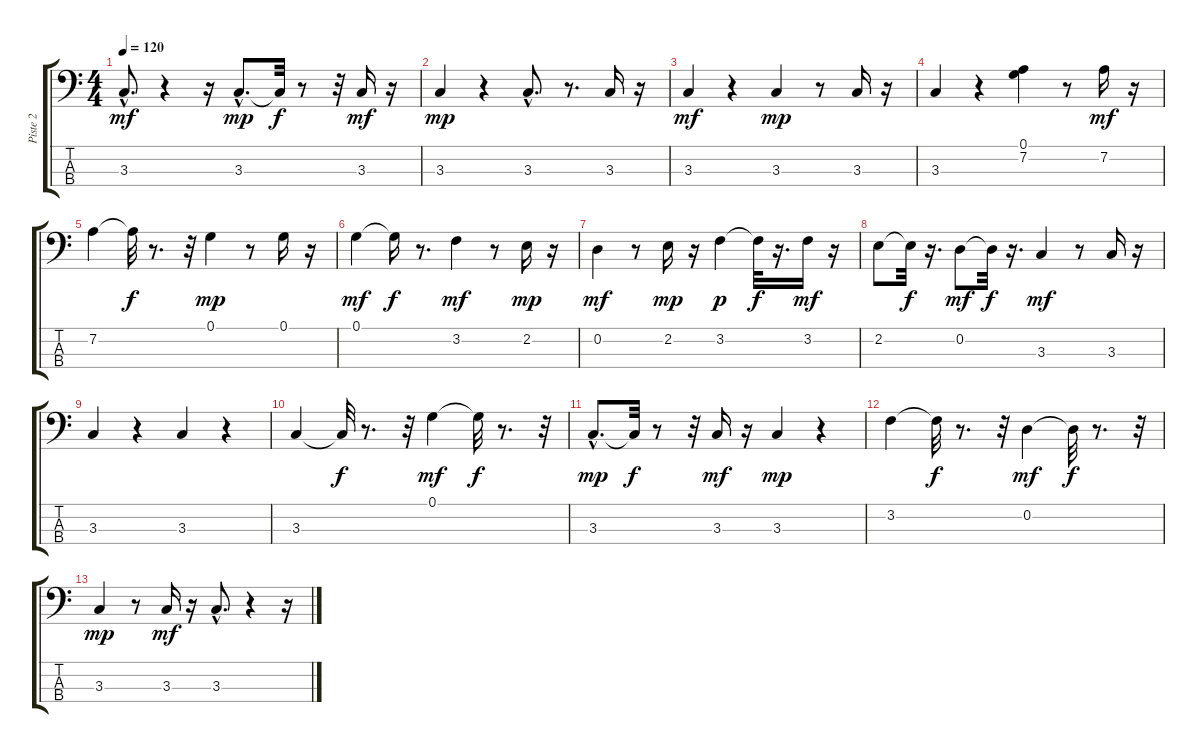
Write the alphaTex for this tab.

\track ("Piste 2" "Piste 2") {instrument electricbassfinger}
\staff {score tabs}
\tuning (G2 D2 A1 E1) {hide}
\ts (4 4)
\tempo 120
\clef f4
\ks c
3.3{hac}.8{d dy mf} r.4 r.16 3.3{hac}.8{d dy mp} 3.3{t}.32{dy f} r.8 r.32 3.3.16{dy mf} r.16 |
3.3.4{dy mp} r.4 3.3{hac}.8{d} r.8{d} 3.3.16 r.16 |
3.3.4{dy mf} r.4 3.3.4{dy mp} r.8 3.3.16 r.16 |
3.3.4 r.4 (0.1 7.2).4 r.8 7.2.16{dy mf} r.16 |
7.2.4 7.2{t}.32{dy f} r.8{d} r.32 0.1.4{dy mp} r.8 0.1.16 r.16 |
0.1.4{dy mf} 0.1{t}.16{dy f} r.8{d} 3.2.4{dy mf} r.8 2.2.16{dy mp} r.16 |
0.2.4{dy mf} r.8 2.2.16{dy mp} r.16 3.2.4{dy p} 3.2{t}.32{dy f} r.16{d} 3.2.16{dy mf} r.16 |
2.2.8 2.2{t}.32{dy f} r.16{d} 0.2.8{dy mf} 0.2{t}.32{dy f} r.16{d} 3.3.4{dy mf} r.8 3.3.16 r.16 |
3.3.4 r.4 3.3.4 r.4 |
3.3.4 3.3{t}.32{dy f} r.8{d} r.32 0.1.4{dy mf} 0.1{t}.32{dy f} r.8{d} r.32 |
3.3{hac}.8{d dy mp} 3.3{t}.32{dy f} r.8 r.32 3.3.16{dy mf} r.16 3.3.4{dy mp} r.4 |
3.2.4 3.2{t}.32{dy f} r.8{d} r.32 0.2.4{dy mf} 0.2{t}.32{dy f} r.8{d} r.32 |
3.3.4{dy mp} r.8 3.3.16{dy mf} r.16 3.3{hac}.8{d} r.4 r.16
